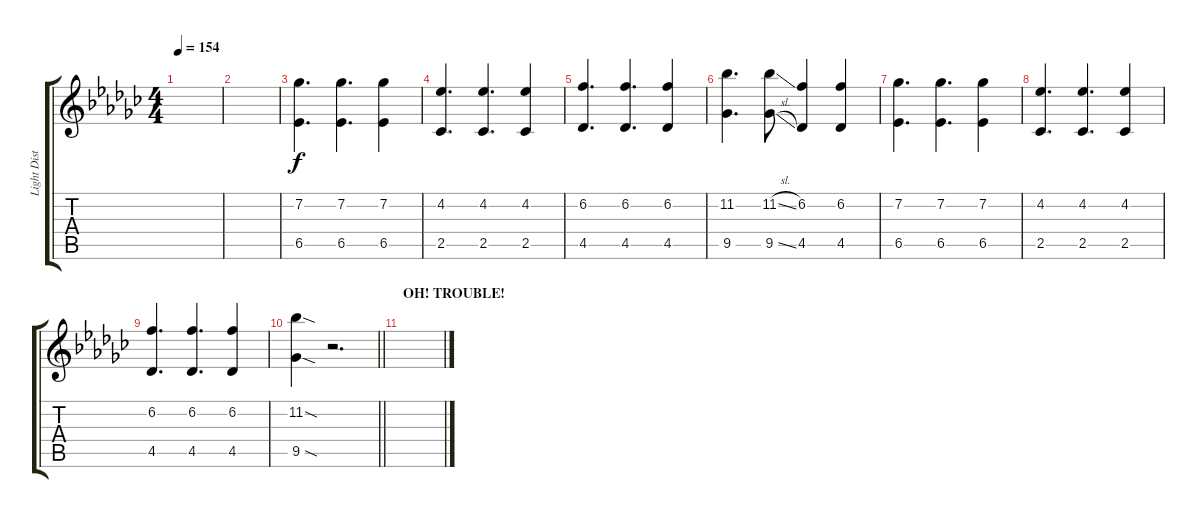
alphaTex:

\track ("Light Distortion" "Light Dist") {instrument acousticguitarsteel}
\staff {score tabs}
\tuning (E4 B3 G3 D3 A2 E2) {hide}
\ts (4 4)
\tempo 154
\clef g2
\ks gb
|
|
(7.2 6.5).4{d} (7.2 6.5).4{d} (7.2 6.5).4 |
(4.2 2.5).4{d} (4.2 2.5).4{d} (4.2 2.5).4 |
(6.2 4.5).4{d} (6.2 4.5).4{d} (6.2 4.5).4 |
(11.2 9.5).4{d} (11.2{sl} 9.5{sl}).8 (6.2 4.5).4 (6.2 4.5).4 |
(7.2 6.5).4{d} (7.2 6.5).4{d} (7.2 6.5).4 |
(4.2 2.5).4{d} (4.2 2.5).4{d} (4.2 2.5).4 |
(6.2 4.5).4{d} (6.2 4.5).4{d} (6.2 4.5).4 |
\barLineRight lightlight
(11.2{sod} 9.5{sod}).4 r.2{d} |
\section ("" "OH! TROUBLE!")
